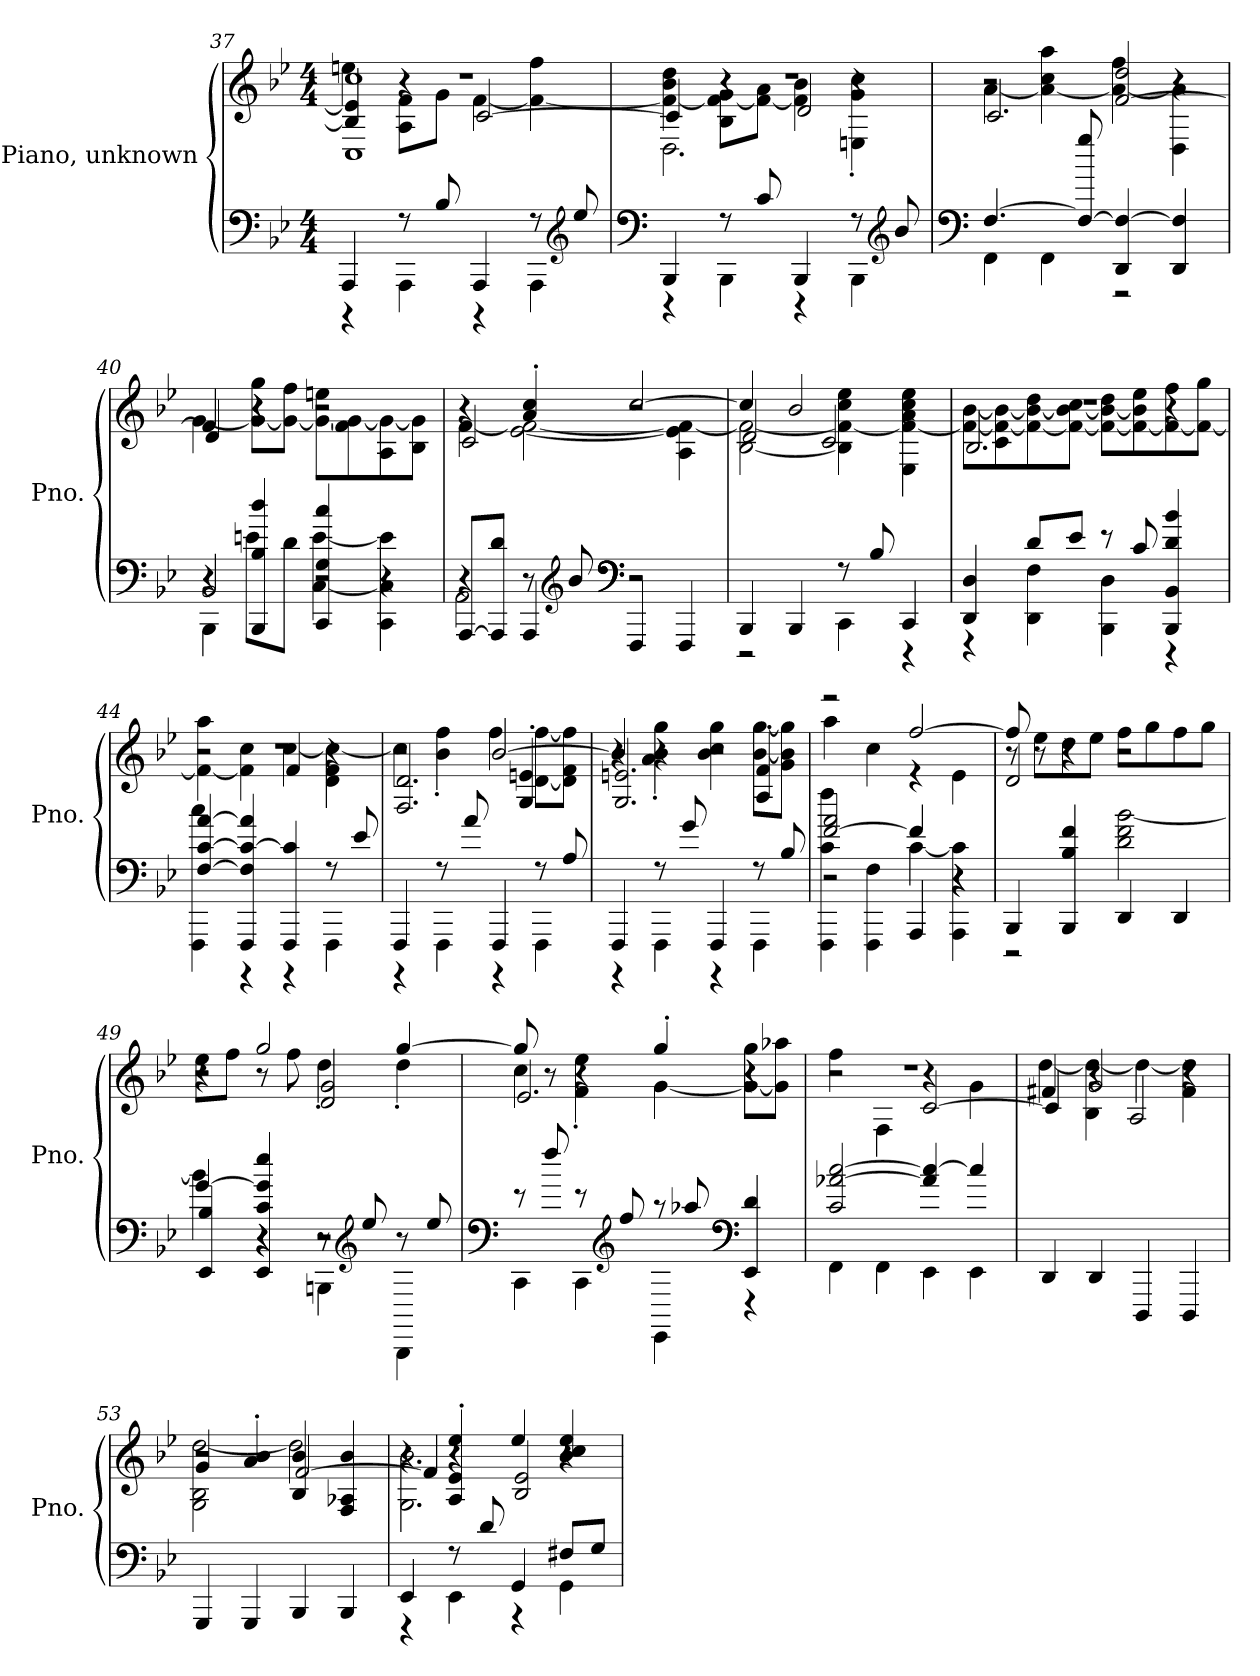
**kern	**kern
*part1	*part1
*staff2	*staff1
*I"Piano, unknown	*
*I'Pno.	*
*clefF4	*clefG2
*k[b-e-]	*k[b-e-]
*M4/4	*M4/4
=37	=37
*^	*^
*	*	*	*^
*	*	*	*	*^
4AAA/	4r	1r	4een\	4B-/] 4e/]	1C 1cc
8r	4AAA\	.	8A\ 8f\L	4r	.
8B-/	.	.	8g\J	.	.
4AAA/	4r	.	[4f\	[2c/	.
8r	4AAA\	.	4f\_ 4ff\	.	.
*clefG2	*	*	*	*	*
8ee-/	.	.	.	.	.
!!LO:LB:g=z	!!	!!	!!
=38	=38	=38	=38	=38	=38
*clefF4	*	*	*	*	*
4BBB-/	4r	1r	4f\_ 4b-\ 4dd\	4c/]	2.D\
8r	4BBB-\	.	8B-\ 8f\_ 8g\L	4r	.
8c/	.	.	8f\_ 8a\J	.	.
4BBB-/	4r	.	4f\] 4b-\	2d/	.
8r	4BBB-\	.	4En\' 4g\' 4cc\'	.	4r
*clefG2	*	*	*	*	*
8b-/	.	.	.	.	.
*	*	*v	*v	*v	*v
=39	=39	=39
*clefF4	*	*
*	*	*^
*	*	*	*^
[4.F/	4FF\	2r	[4a\	2.c/
.	4FF\	.	4a\_ 4cc\ 4aa\	.
8F/_ 8gg/	.	.	.	.
4DD/ 4F/_	2r	[2f/ 2dd/	4a\_ 4ff\	.
4DD/ 4F/]	.	.	4D\ 4a\]	4r
=40	=40	=40	=40	=40
*	*^	*	*	*
4r	4BBB-\	2BB-/	4f/]	[4g\	4d/
4BBB-/ 4B-/ 4dd/	8en\L	.	4r	8g\_ 8gg\L	4r
.	8d\J	.	.	8g\_ 8ff\J	.
4CC/ 4G/ 4cc/	[4C\ [4e\	2r	2r	8g\_ 8een\L	2r
.	.	.	.	8f\ 8g\_	.
4r	4CC\ 4C\] 4e\]	.	.	8A\ 8g\_	.
.	.	.	.	8B-\ 8g\]J	.
!!LO:LB:g=z	!!	!!
=41	=41	=41	=41	=41	=41
[8AAA/L	2AA\	4r	4r	[4f\	2c/
8AAA/] 8d/J	.	.	.	.	.
8r	.	4AAA/	4a/' 4cc/'	[2e-\ 2f\_	.
*clefG2	*	*	*	*	*
8b-/	.	.	.	.	.
*clefF4	*	*	*	*	*
4FFF/	2r	2r	[2cc/	.	2r
4FFF/	.	.	.	4A\ 4e-\] 4f\_	.
*	*v	*v	*	*	*
=42	=42	=42	=42	=42
4BBB-/	2r	4cc/]	[2B-\ 2f\_	2d/
4BBB-/	.	2b-/	.	.
8r	4CC\	.	4B-\] 4f\_ 4cc\ 4ee-\	2c/
8B-/	.	.	.	.
4CC/	4r	4r	4E-\ 4f\_ 4a\ 4cc\ 4ee-\	.
=43	=43	=43	=43	=43
4DD/ 4D/	4r	1r	8f\_ [8b-\L	2.B-/
.	.	.	8c\ 8f\_ 8b-\_	.
8d/L	4DD\ 4F\	.	8f\_ 8b-\_ 8dd\	.
8e-/J	.	.	8f\_ 8b-\_ 8cc\J	.
8r	4BBB-\ 4D\	.	8f\_ 8b-\_ 8dd\L	.
8c/	.	.	8f\_ 8b-\] 8ee-\	.
4BBB-/ 4BB-/ 4d/ 4b-/	4r	.	8f\_ 8ff\	4r
.	.	.	8f\_ 8gg\J	.
=44	=44	=44	=44	=44
[4F/ [4c/ [4a/	4FFF\ 4cc\	1r	4f\_ 4aa\	2r
4FFF/ 4F/] 4c/_ 4a/]	4r	.	4f\] 4cc\	.
4FFF/ 4c/]	4r	.	[4cc\	4f/
8r	4FFF\	.	4d\ 4f\ 4cc\_	4r
8e-/	.	.	.	.
!!LO:PB:g=z	!!	!!
=45	=45	=45	=45	=45
4FFF/	4r	2r	4cc\]	2.F/ 2.d/
8r	4FFF\	.	4b-\' 4ff\'	.
8a/	.	.	.	.
4FFF/	4r	[2b-/	4ff\	.
8r	4FFF\	.	[8d\ [8ff\L	4G/' 4en/'
8A/	.	.	8d\] 8f\ 8ff\]J	.
=46	=46	=46	=46	=46
4FFF/	4r	4b-/]	4r	2.G/ 2.en/
8r	4FFF\	4r	4a\' 4b-\' 4gg\'	.
8g/	.	.	.	.
4FFF/	4r	2r	4b-\ 4cc\ 4gg\	.
8r	4FFF\	.	[8b-\ [8gg\L	4A/' 4f/'
8B-/	.	.	8g\ 8b-\] 8gg\]J	.
*	*	*	*v	*v
=47	=47	=47	=47
*	*^	*	*
[2f/ 2a/	4FFF\ 4c\ 4ff\	2r	2r	4aa\
.	4FFF\ 4F\	.	.	4cc\
4f/]	[4c\	4AAA/	[2ff/	4r
4r	4AAA\ 4c\]	4r	.	4e-\
*	*v	*v	*	*
=48	=48	=48	=48
*	*	*	*^
4BBB-/	2r	8ff/]	8r	2d/
.	.	8r	8ee-\L	.
4BBB-/ 4B-/ 4f/	.	4r	8dd\	.
.	.	.	8ee-\J	.
4DD/	2d\ 2f\ [2b-\	2r	8ff\L	2r
.	.	.	8gg\	.
4DD/	.	.	8ff\	.
.	.	.	8gg\J	.
!!LO:LB:g=z	!!	!!
=49	=49	=49	=49	=49
*	*^	*	*	*
[4g/	4b-\]	4EE-/ 4B-/	4r	8ee-\L	2r
.	.	.	.	8ff\J	.
4EE-/ 4c/ 4g/] 4ee-/	4r	4r	2gg/	8r	.
.	.	.	.	8ff\	.
8r	4BBBn\	2r	.	4dd'\	2d/ 2g/
*clefG2	*	*	*	*	*
8ee-/	.	.	.	.	.
8r	4BBB\	.	[4gg/	4dd'\	.
8ee-/	.	.	.	.	.
*v	*v	*v	*	*	*
=50	=50	=50	=50
*clefF4	*	*	*
*^	*	*	*
8r	4CC\	8gg/]	4cc\	2.e-/
8ff/	.	8r	.	.
8r	4CC\	4r	4f\' 4ee-\'	.
*clefG2	*	*	*	*
8ff/	.	.	.	.
8r	4EE-\	4gg'/	[4g\	.
8aa-X/	.	.	.	.
*clefF4	*	*	*	*
4EE-/ 4d/	4r	4r	8g\_ 8gg\L	4r
.	.	.	8g\] 8aa-X\J	.
=51	=51	=51	=51	=51
2c/ [2a-X/ [2cc/	4FF\	1r	4ff\	2r
.	4FF\	.	4F\	.
4a-/] 4cc/_	4EE-\	.	4r	[2c/
4cc/]	4EE-\	.	4g\	.
*v	*v	*	*	*
=52	=52	=52	=52
4DD/	4f#X/	[4dd\	4c/]
4DD/	2g/	4B-\ 4dd\_	4r
4DDD/	.	4dd\_	2A/
4DDD/	4r	4f#\ 4dd\]	.
!!LO:LB:g=z	!!	!!
=53	=53	=53	=53
4GGG/	4g/	2G\ 2B-\ [2dd\	2r
4GGG/	4a/' 4b-/'	.	.
4BBB-/	4B-/ 4b-/	2dd\]	[2f/
4BBB-/	4F/ 4A-X/ 4b-/	.	.
=54	=54	=54	=54
*^	*	*	*
4EE-/	4r	4r	2.G\ 2.b-\	4f/]
8r	4EE-\	4A/' 4e-/' 4ee-/'	.	4r
8d/	.	.	.	.
4GG/	4r	4ee-/	.	2B-/ 2e-/
8F#X/L	4GG\	4b-/ 4cc/ 4ee-/	4r	.
8G/J	.	.	.	.
*v	*v	*	*	*
*	*v	*v	*v
=	=
*-	*-
